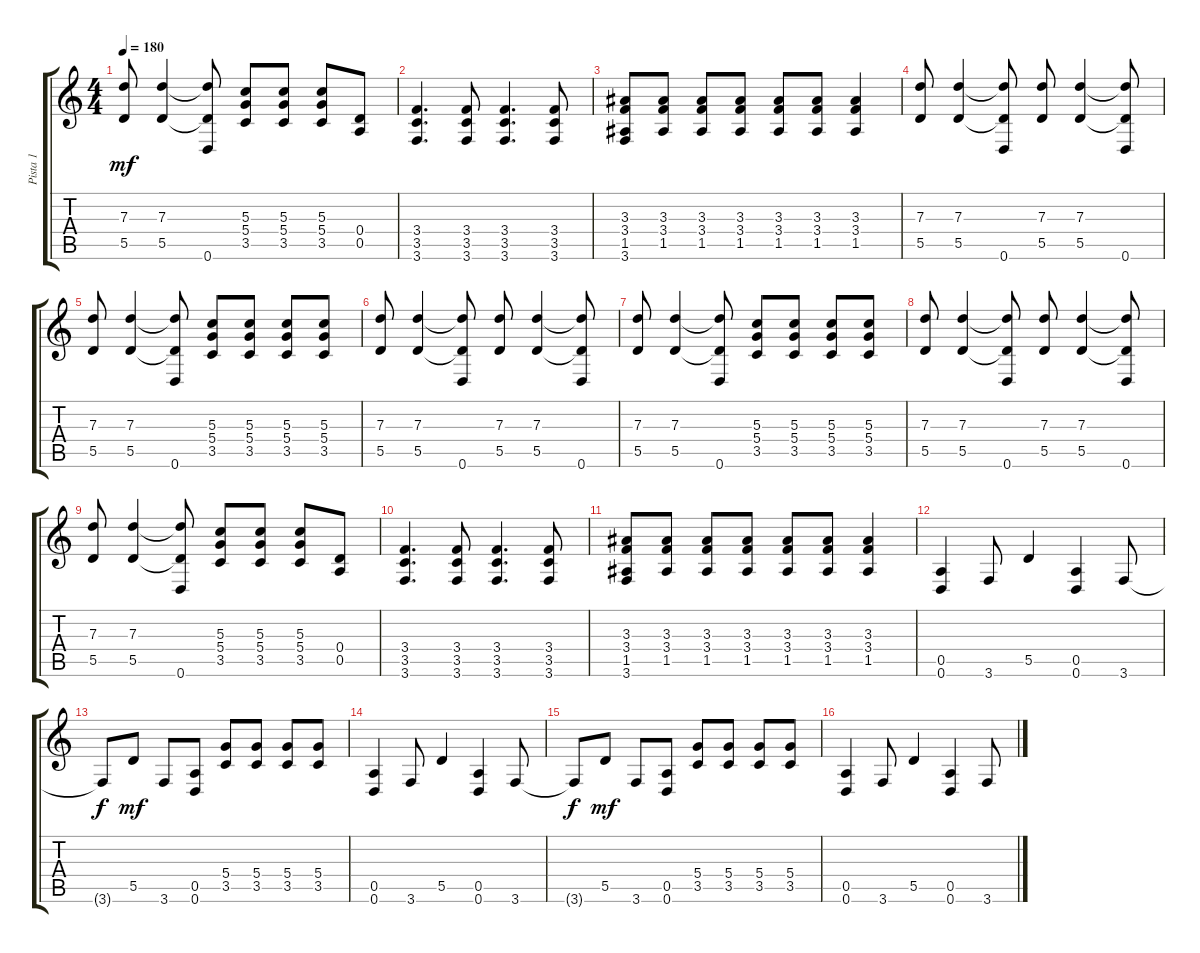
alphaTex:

\track ("Pista 1" "Pista 1") {instrument distortionguitar}
\staff {score tabs}
\tuning (E4 B3 G3 D3 A2 D2) {hide}
\ts (4 4)
\tempo 180
\clef g2
\ks c
(7.3 5.5).8{dy mf} (7.3 5.5).4 (7.3{t} 5.5{t} 0.6).8 (5.3 5.4 3.5).8 (5.3 5.4 3.5).8 (5.3 5.4 3.5).8 (0.4 0.5).8 |
(3.4 3.5 3.6).4{d} (3.4 3.5 3.6).8 (3.4 3.5 3.6).4{d} (3.4 3.5 3.6).8 |
(3.3 3.4 1.5 3.6).8 (3.3 3.4 1.5).8 (3.3 3.4 1.5).8 (3.3 3.4 1.5).8 (3.3 3.4 1.5).8 (3.3 3.4 1.5).8 (3.3 3.4 1.5).4 |
(7.3 5.5).8 (7.3 5.5).4 (7.3{t} 5.5{t} 0.6).8 (7.3 5.5).8 (7.3 5.5).4 (7.3{t} 5.5{t} 0.6).8 |
(7.3 5.5).8 (7.3 5.5).4 (7.3{t} 5.5{t} 0.6).8 (5.3 5.4 3.5).8 (5.3 5.4 3.5).8 (5.3 5.4 3.5).8 (5.3 5.4 3.5).8 |
(7.3 5.5).8 (7.3 5.5).4 (7.3{t} 5.5{t} 0.6).8 (7.3 5.5).8 (7.3 5.5).4 (7.3{t} 5.5{t} 0.6).8 |
(7.3 5.5).8 (7.3 5.5).4 (7.3{t} 5.5{t} 0.6).8 (5.3 5.4 3.5).8 (5.3 5.4 3.5).8 (5.3 5.4 3.5).8 (5.3 5.4 3.5).8 |
(7.3 5.5).8 (7.3 5.5).4 (7.3{t} 5.5{t} 0.6).8 (7.3 5.5).8 (7.3 5.5).4 (7.3{t} 5.5{t} 0.6).8 |
(7.3 5.5).8 (7.3 5.5).4 (7.3{t} 5.5{t} 0.6).8 (5.3 5.4 3.5).8 (5.3 5.4 3.5).8 (5.3 5.4 3.5).8 (0.4 0.5).8 |
(3.4 3.5 3.6).4{d} (3.4 3.5 3.6).8 (3.4 3.5 3.6).4{d} (3.4 3.5 3.6).8 |
(3.3 3.4 1.5 3.6).8 (3.3 3.4 1.5).8 (3.3 3.4 1.5).8 (3.3 3.4 1.5).8 (3.3 3.4 1.5).8 (3.3 3.4 1.5).8 (3.3 3.4 1.5).4 |
(0.5 0.6).4 3.6.8 5.5.4 (0.5 0.6).4 3.6.8 |
3.6{t}.8{dy f} 5.5.8{dy mf} 3.6.8 (0.5 0.6).8 (5.4 3.5).8 (5.4 3.5).8 (5.4 3.5).8 (5.4 3.5).8 |
(0.5 0.6).4 3.6.8 5.5.4 (0.5 0.6).4 3.6.8 |
3.6{t}.8{dy f} 5.5.8{dy mf} 3.6.8 (0.5 0.6).8 (5.4 3.5).8 (5.4 3.5).8 (5.4 3.5).8 (5.4 3.5).8 |
(0.5 0.6).4 3.6.8 5.5.4 (0.5 0.6).4 3.6.8
